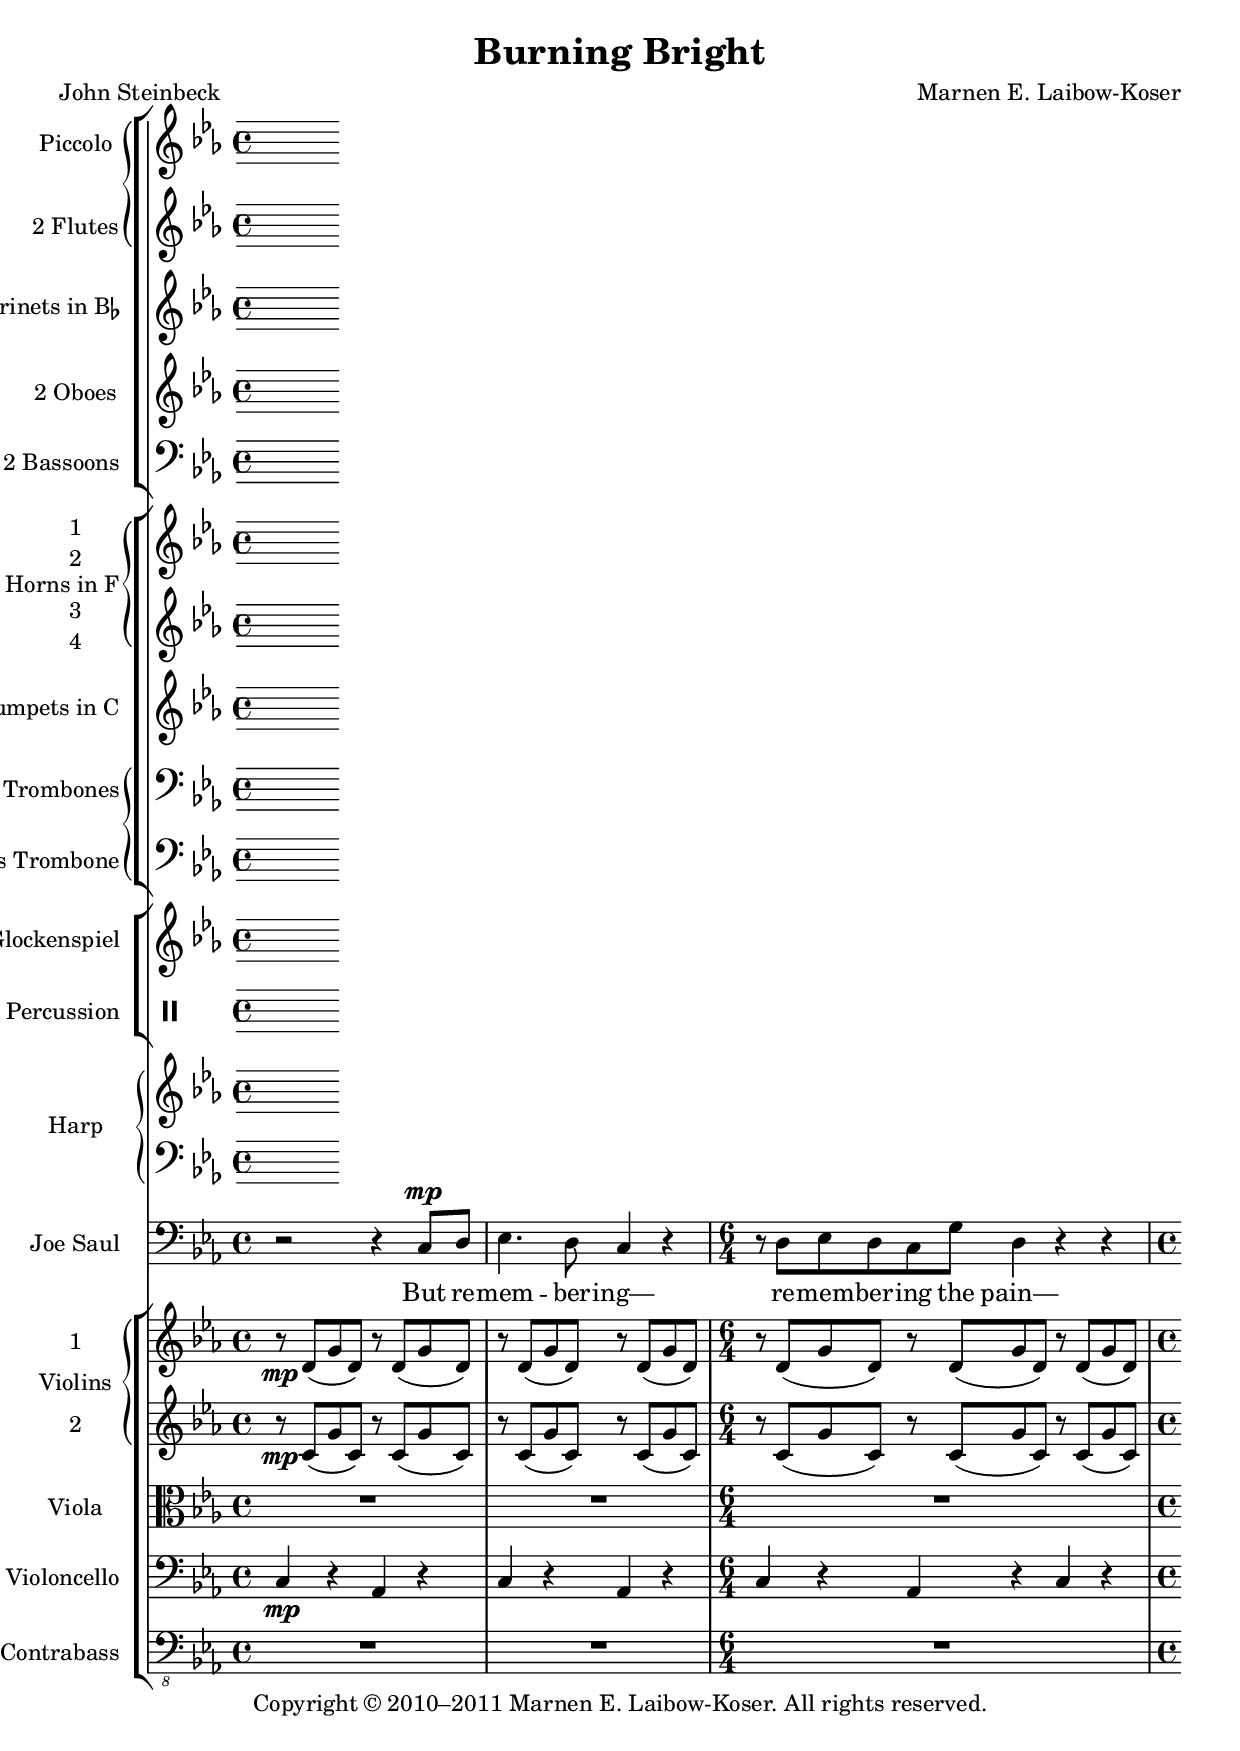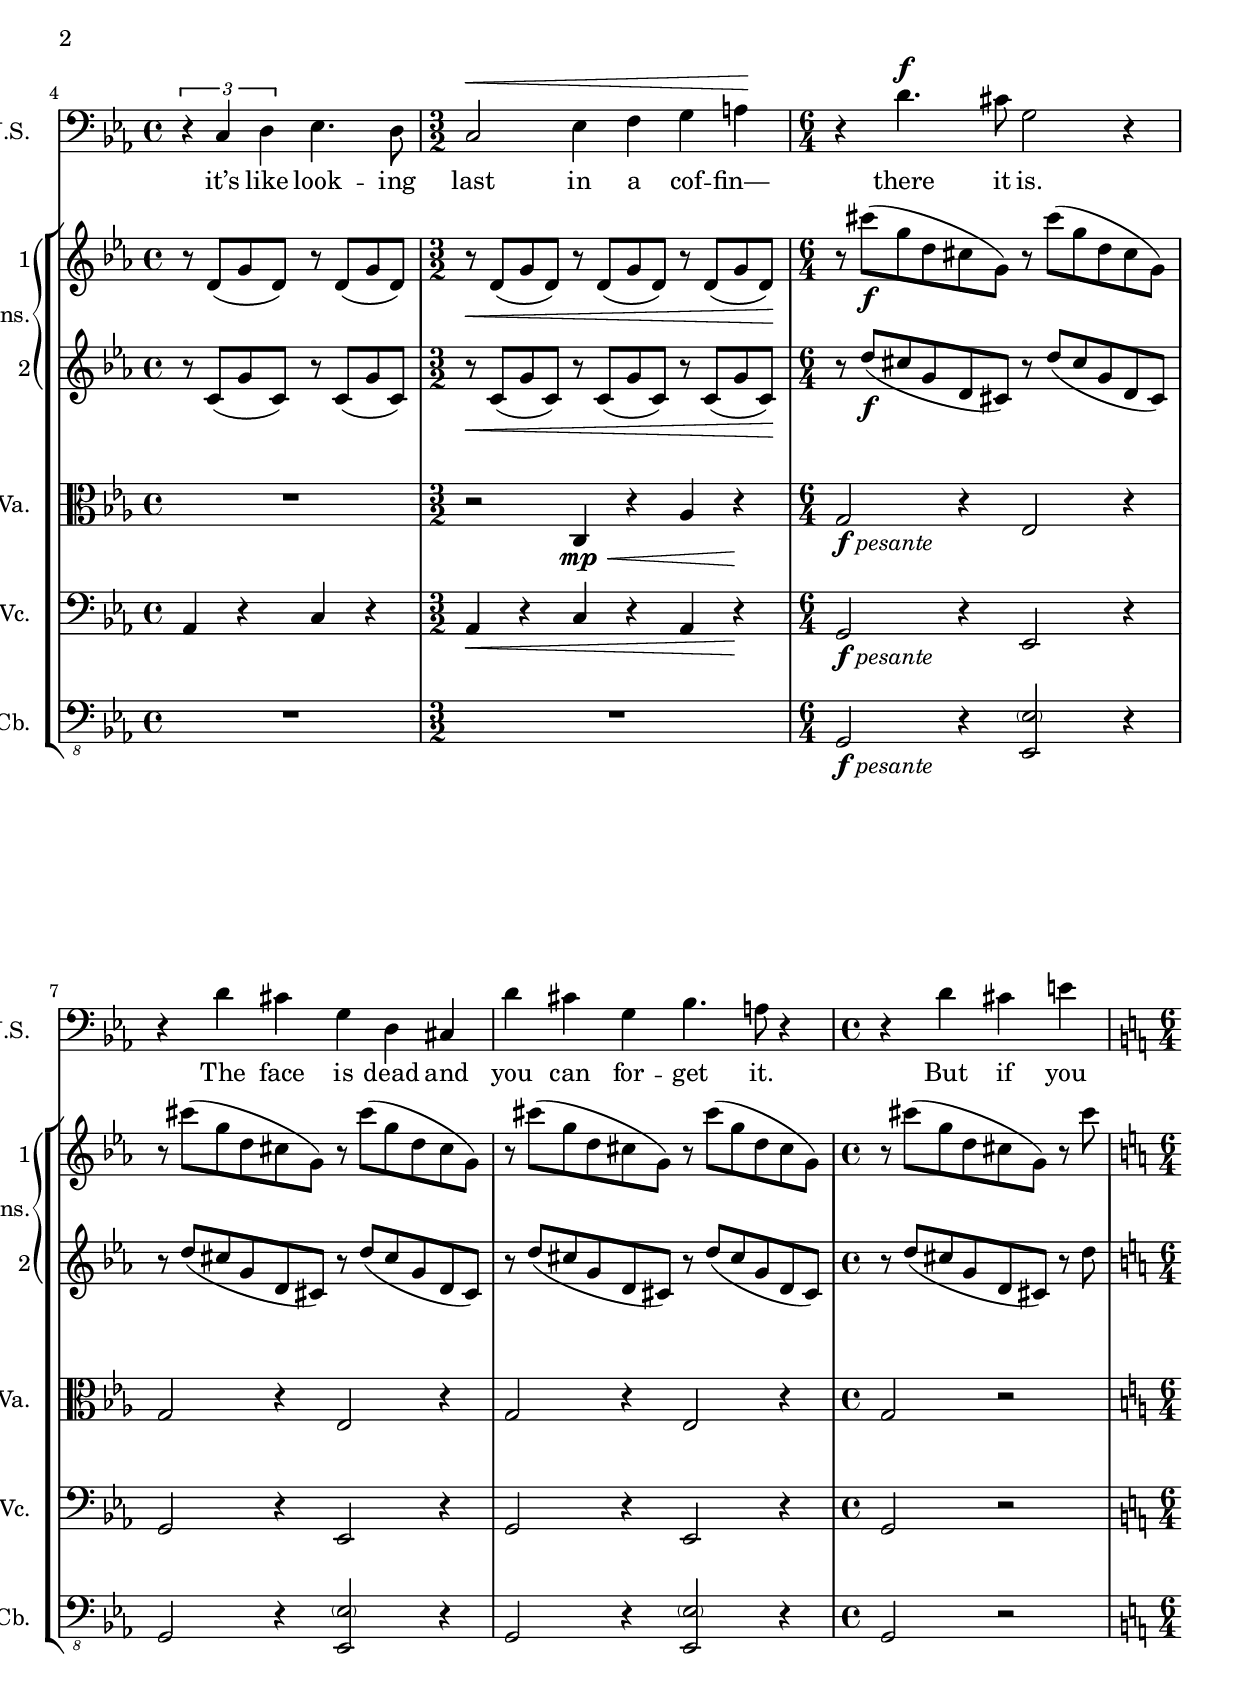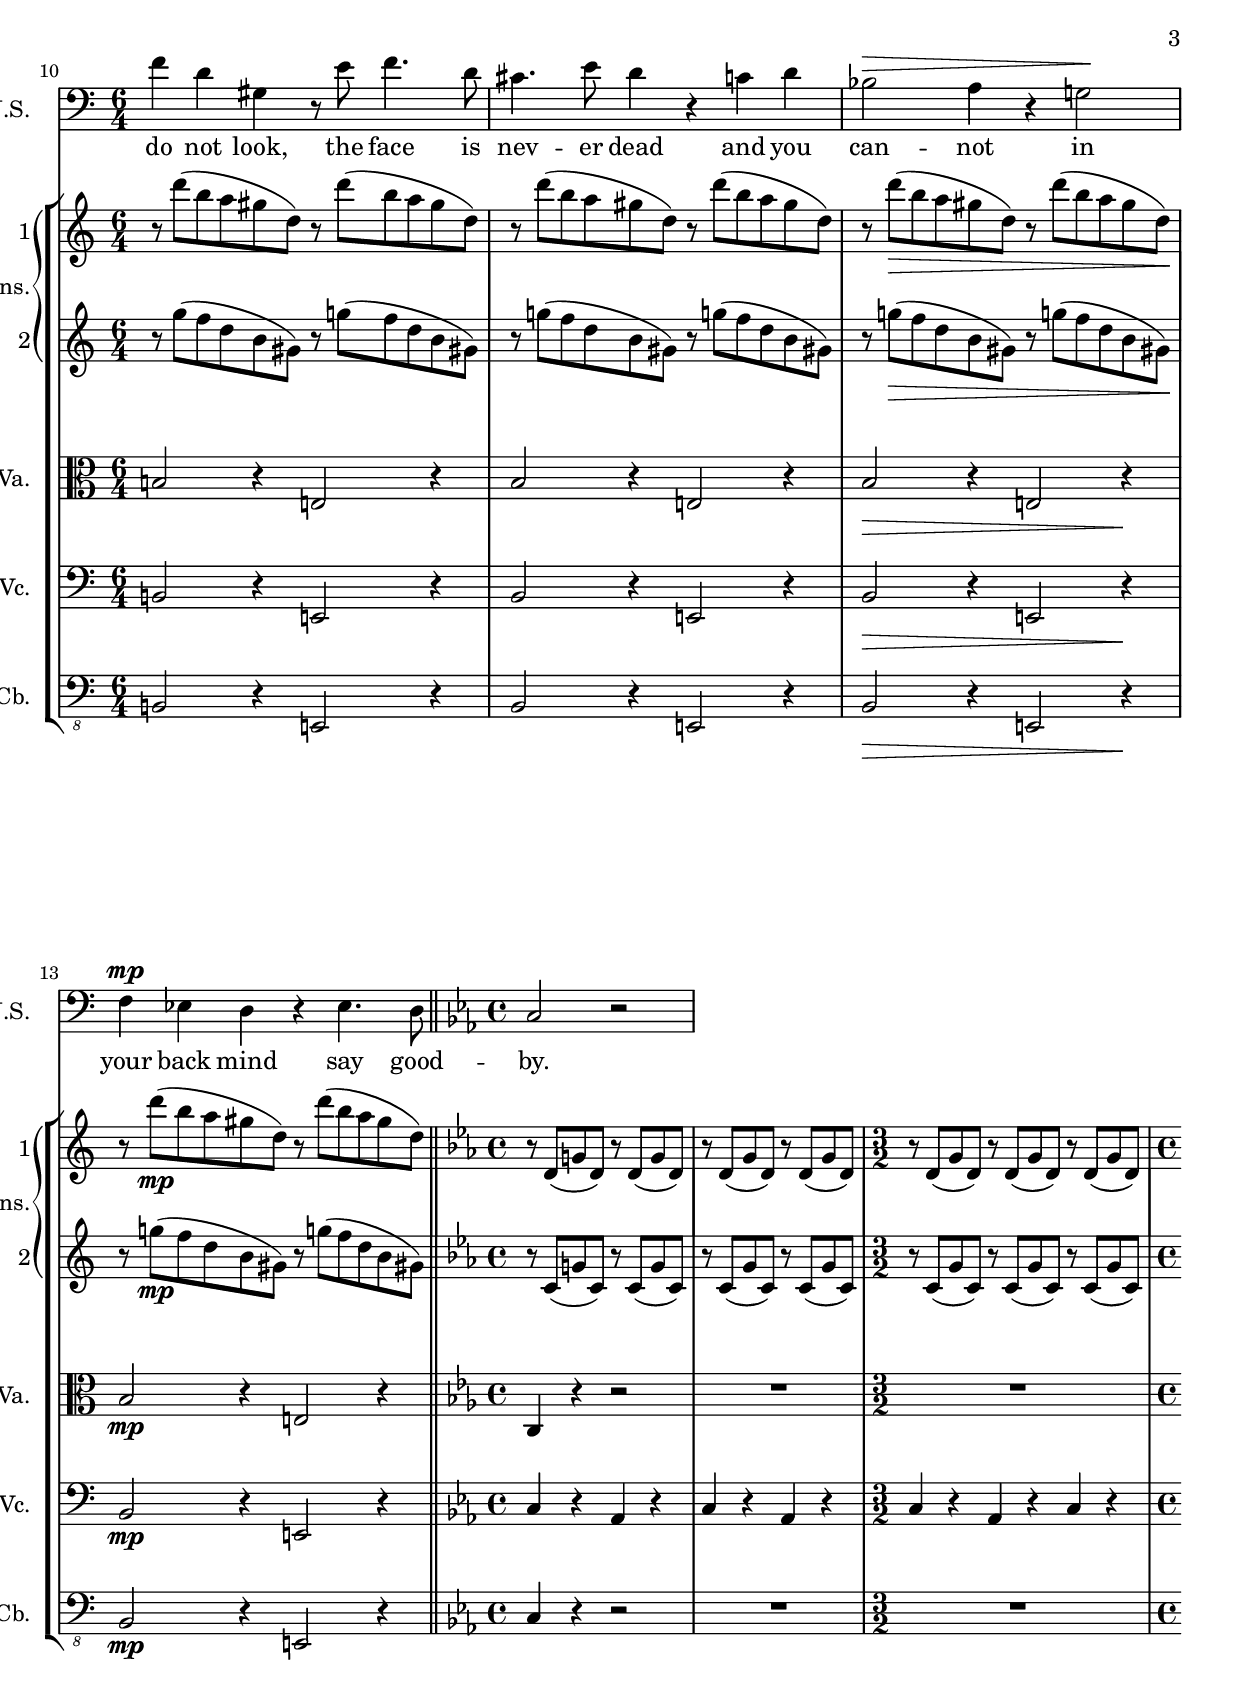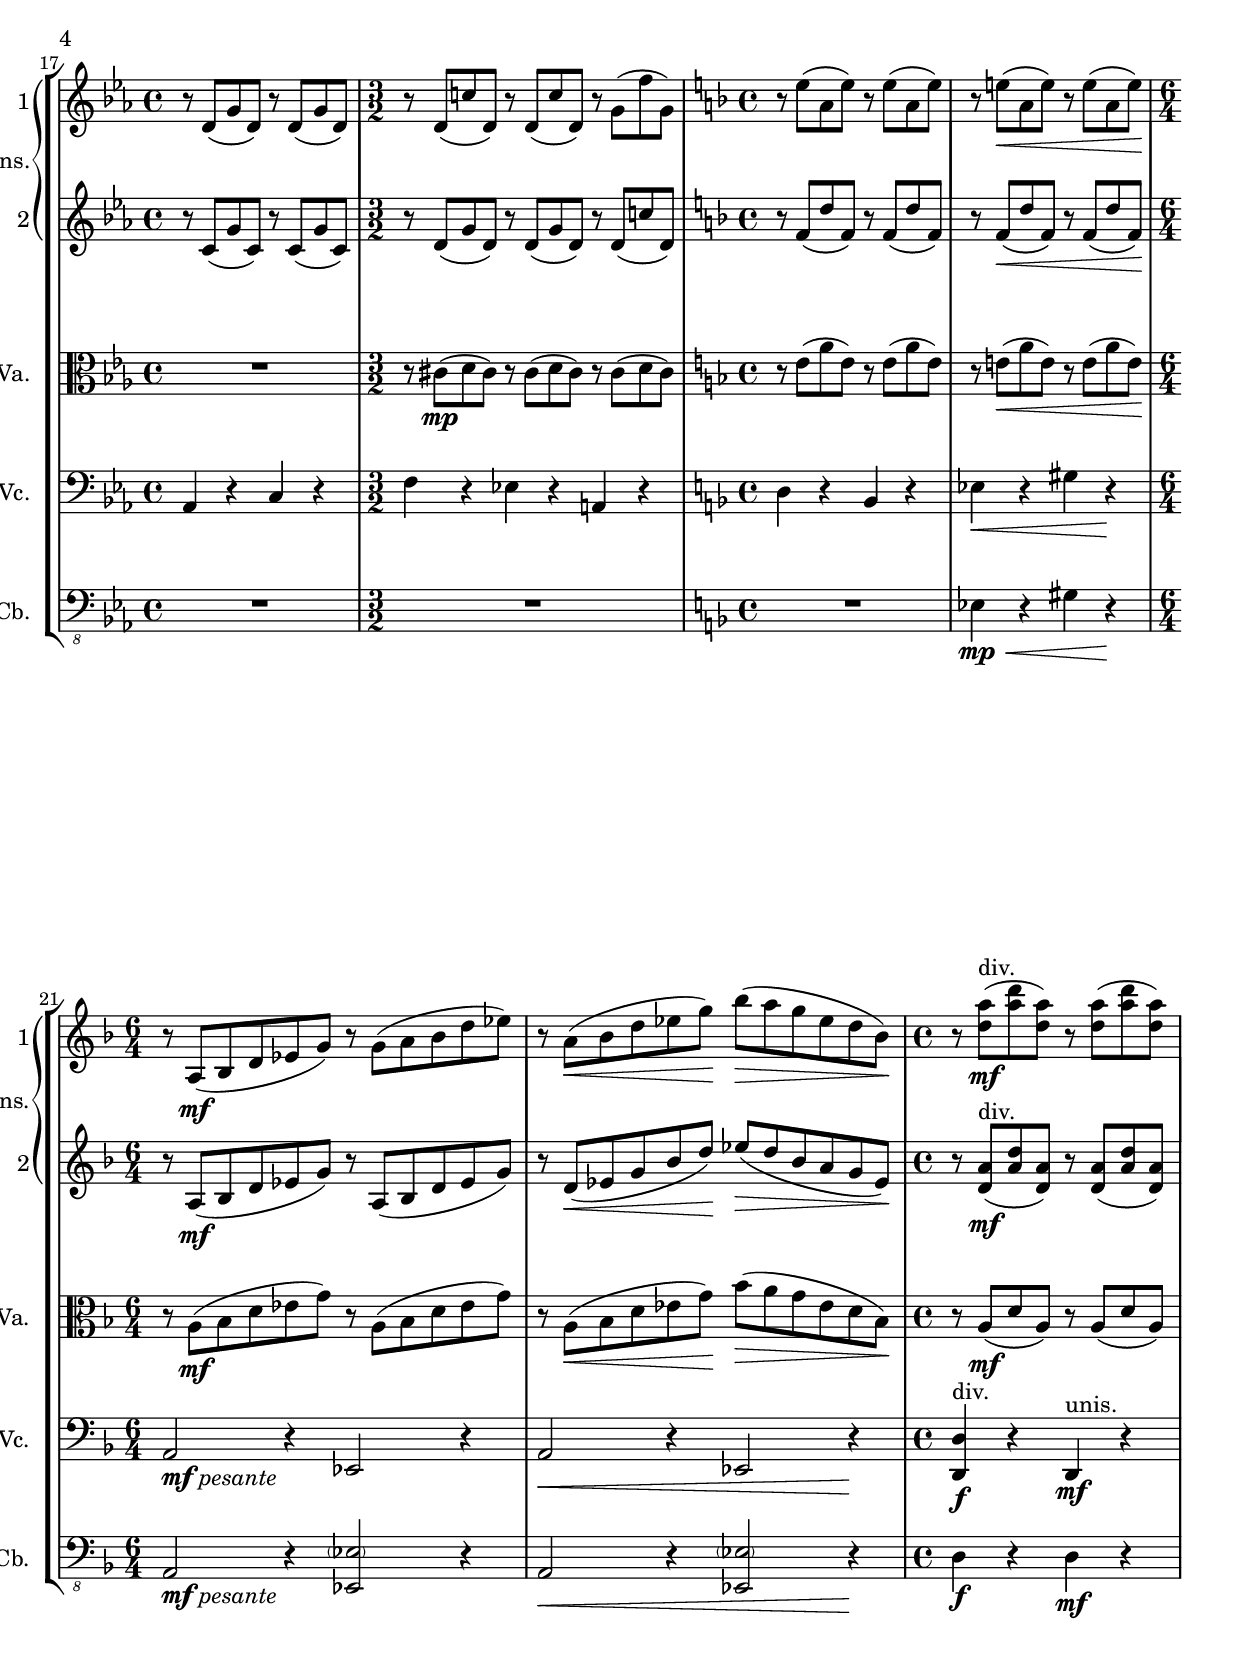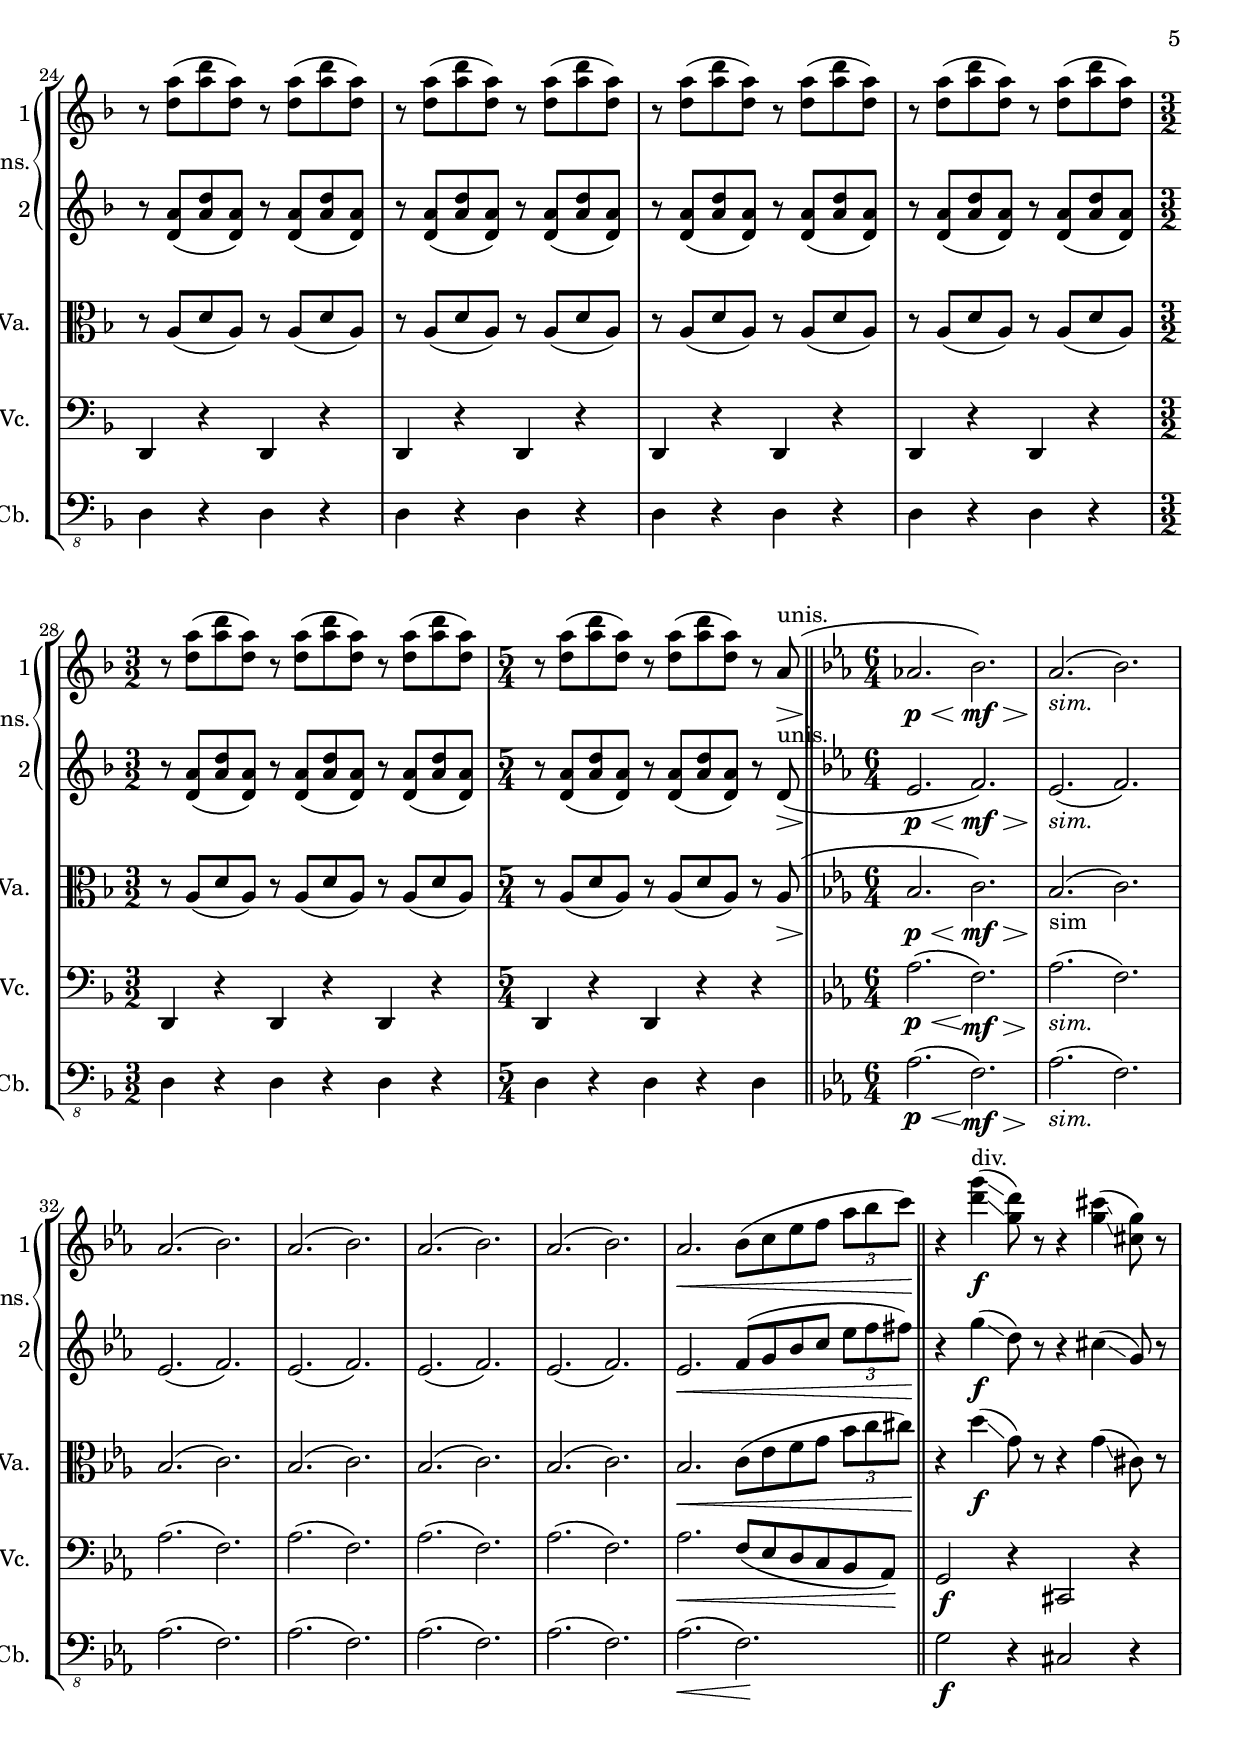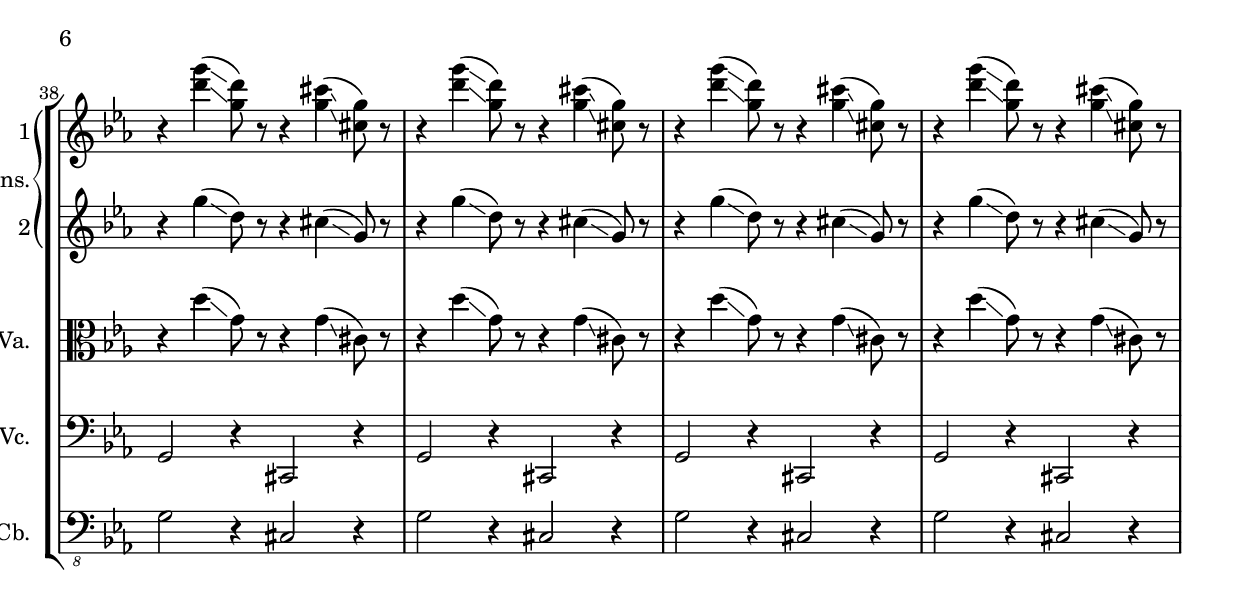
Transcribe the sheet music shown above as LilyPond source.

% Created on Mon Aug 15 13:29:44 EDT 2011
\version "2.14.2"
#(ly:set-option 'relative-includes #t)

\header {
	title = "Burning Bright" 
 poet = "John Steinbeck" 
 	composer = "Marnen E. Laibow-Koser" 
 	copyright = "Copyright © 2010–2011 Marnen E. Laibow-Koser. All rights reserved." 

}

\include "english.ly"
\version "2.14.2"
\include "english.ly"

verse = \lyricmode {
  But re -- mem -- ber -- ing— re -- mem -- ber -- ing the pain— it’s like look -- ing last in a cof -- fin— there it is. The face is dead and you can for -- get it. But if you do not look, the face is nev -- er dead and you can -- not in your back mind say good -- by.
}

voiceNotes = {
  \context Voice = "voice" {
    \dynamicUp	
    % Orchestration p. 1
    \key c \minor
    \clef bass
    \time 4/4
    \relative c {
      r2 r4 c8\mp d |
      ef4. d8 c4 r |
      \time 6/4
      r8 d ef d c g' d=4 r r |
      \time 4/4
      \times 2/3 { r4 c d } ef4. d8 |
      % p. 2
      c=2\< ef4 f g a\! |
      \time 6/4
      r d='4.\f cs8 g2 r4 |
      r d'=' cs g d cs= |
      % p. 3
      d'=' cs g bf4. a=8 r4 |
      \time 4/4
      r d=' cs e |
      \key a \minor
      f d gs, r8 e' f4. d8 |
      % p. 4
      cs='4. e8 d4 r c d |
      bf2\> a4 r g!2\! |
      f4\mp ef d r ef4. d8 \bar "||"
      \time 4/4
      \key c \minor
      c2 r |
    }
  }
}

\addQuote "voice" { \voiceNotes }

\version "2.18.0"
\include "english.ly"
\include "../globals.ly"

violinINotes = {
  % Orchestration p. 1
  \key c \minor
  <<
    {
        \time 4/4
      s1*2\mp |
      \time 6/4
      s1. |
      \time 4/4
      s1 |
      % p. 2
      \time 3/2
      s2\< s2.. s8\! |
      \time 6/4
      s8 s\f s2 s2. |
      s1.*2 |
      % p. 3
      \time 4/4
      s1 |
    }
    {
      \repeat unfold 12 {
        \relative d' {
          r8 d([ g d)]
        }
      }
      \repeat unfold 7 {
        \relative c''' {
          r8 cs([ g d cs g=')]
        }
      }
      r8 cs''' |
    }
  >>
  \key a \minor
  \time 6/4
  <<
    {
      s1.*2 |
      % p. 4
      s8 s\> s2 s s8 s\! |
      s8 s\mp
    }
    {
      \repeat unfold 8 {
        \relative d''' {
          r8 d( b a gs d='')
        }
      }
    }
  >>
  \bar "||"
  \key c \minor
  <<
    {
      \relative d' {
        r8 d( g! d)
        \repeat unfold 8 { r8 d( g d) }
      }
    }
    {
      \time 4/4 s1*2
      % p. 5
      \time 3/2 s1.
      \time 4/4 s1
    }
  >>
  \time 3/2
  \relative d' {
    r8 d( c'! d,) r d( c' d,) r g='( f' g,) |
    % p. 6
    \key d \minor
    \time 4/4
    \repeat unfold 2 { r8 e'=''( a, e') }
    r e!=''(\< a, e') r e( a, e')\! |
  }
  \time 6/4
  \relative a {
    r8 a(\mf bf d ef g) r g( a bf d ef) |
    r8 a,='(\< bf d ef g)\! bf(\> a g ef d bf)\! |
  }
  % p. 7
  <<
    { \repeat unfold 15 { r8 a''([ d''' a'')] } }
    { \repeat unfold 15 { r8 d''([ a'' d'')] } }
    { s8 s\mf^\div }
  >>
  \relative a' {
    % p. 8
    r8 a(\>^\unis |
    \key ef \major
    af!2.\!\p\< bf)\!\mf\> |
    % p. 9
    << { \repeat unfold 5 { af( bf) | } } { s\!_\sim } >>
    % p. 10
    af='2.\< bf8( c ef f \tuplet 3/2 { af[ bf c])\! } |
  }
  <<
    \repeat unfold 5 \relative g''' { r4 g( \glissando d8) r r4 cs( \glissando g8) r | }
    \repeat unfold 5 \relative d''' { r4 d( \glissando g,8) r r4 g( \glissando cs,=''8) r | }
    { s4 s\f^\div }
  >>
}

\addQuote "violin1" { \violinINotes }

\version "2.18.0"
\include "english.ly"
\version "2.18.0"
\include "english.ly"
\include "../globals.ly"

violinINotes = {
  % Orchestration p. 1
  \key c \minor
  <<
    {
        \time 4/4
      s1*2\mp |
      \time 6/4
      s1. |
      \time 4/4
      s1 |
      % p. 2
      \time 3/2
      s2\< s2.. s8\! |
      \time 6/4
      s8 s\f s2 s2. |
      s1.*2 |
      % p. 3
      \time 4/4
      s1 |
    }
    {
      \repeat unfold 12 {
        \relative d' {
          r8 d([ g d)]
        }
      }
      \repeat unfold 7 {
        \relative c''' {
          r8 cs([ g d cs g=')]
        }
      }
      r8 cs''' |
    }
  >>
  \key a \minor
  \time 6/4
  <<
    {
      s1.*2 |
      % p. 4
      s8 s\> s2 s s8 s\! |
      s8 s\mp
    }
    {
      \repeat unfold 8 {
        \relative d''' {
          r8 d( b a gs d='')
        }
      }
    }
  >>
  \bar "||"
  \key c \minor
  <<
    {
      \relative d' {
        r8 d( g! d)
        \repeat unfold 8 { r8 d( g d) }
      }
    }
    {
      \time 4/4 s1*2
      % p. 5
      \time 3/2 s1.
      \time 4/4 s1
    }
  >>
  \time 3/2
  \relative d' {
    r8 d( c'! d,) r d( c' d,) r g='( f' g,) |
    % p. 6
    \key d \minor
    \time 4/4
    \repeat unfold 2 { r8 e'=''( a, e') }
    r e!=''(\< a, e') r e( a, e')\! |
  }
  \time 6/4
  \relative a {
    r8 a(\mf bf d ef g) r g( a bf d ef) |
    r8 a,='(\< bf d ef g)\! bf(\> a g ef d bf)\! |
  }
  % p. 7
  <<
    { \repeat unfold 15 { r8 a''([ d''' a'')] } }
    { \repeat unfold 15 { r8 d''([ a'' d'')] } }
    { s8 s\mf^\div }
  >>
  \relative a' {
    % p. 8
    r8 a(\>^\unis |
    \key ef \major
    af!2.\!\p\< bf)\!\mf\> |
    % p. 9
    << { \repeat unfold 5 { af( bf) | } } { s\!_\sim } >>
    % p. 10
    af='2.\< bf8( c ef f \tuplet 3/2 { af[ bf c])\! } |
  }
  <<
    \repeat unfold 5 \relative g''' { r4 g( \glissando d8) r r4 cs( \glissando g8) r | }
    \repeat unfold 5 \relative d''' { r4 d( \glissando g,8) r r4 g( \glissando cs,=''8) r | }
    { s4 s\f^\div }
  >>
}

\addQuote "violin1" { \violinINotes }


\addQuote "violin1_d" { \transpose c' c \violinINotes }

violinIINotes = {
  % Orchestration p. 1
  \key c \minor
  <<
    {
        \time 4/4
      s1*2\mp |
      \time 6/4
      s1. |
      \time 4/4
      s1 |
      % p. 2
      \time 3/2
      s2\< s2.. s8\! |
      \time 6/4
      s8 s\f s2 s2. |
      s1.*2 |
      % p. 3
      \time 4/4
      s1 |
    }
    {
      \repeat unfold 12 {
        r8 c'([ g' c'])]
      }
      \repeat unfold 7 {
        \relative d'' {
          r8 d([ cs g d cs=')]
        }
      }
      r8 d'' |
    }
  >>
  \key a \minor
  \time 6/4
  <<
    {
      s1.*2 |
      % p. 4
      s8 s\> s2 s s8 s\! |
      s8 s\mp
    }
    {
      \relative g'' {
        r8 g( f d b gs=')
      }
      \repeat unfold 7 {
        \relative g'' {
          r8 g!( f d b gs!=')
        }
      }
    }
  >>
  \bar "||"
  \key c \minor
  <<
    { r8 c'([ g'! c'])] \repeat unfold 8 { r8 c'([ g' c'])] } }
    { s1*2 | \time 3/2 s1. | \time 4/4 s1 | }
  >>
  \relative d' {
    \time 3/2
    \repeat unfold 2 { r8 d( g d) } r d( c'! d,) |
    % p. 6
    \key d \minor
    \time 4/4
    <<
      { \repeat unfold 4 { r f='( d' f,) } }
      { s1 | s8 s\< s s s s s s\! | }
    >>
  }
  \relative a {
    \time 6/4
    <<
      { \repeat unfold 2 { r8 a( bf d ef g) } } |
      { s8 s\mf }
    >>
    r d='(\< ef g bf d)\! ef(\> d bf a g ef)\! |
  }
  % p. 7
  \quoteDuring #"violin1_d" { s1*5 | s1. | s1 }
  \relative d' {
    % p. 8
    r8 d(\>^\unis |
    \key ef \major
    ef2.\!\p\< f)\!\mf\> |
    % p. 9
    << \repeat unfold 5 { ef2.( f) } { s\!_\sim } >>
    % p. 10
    ef='2.\< f8( g bf c \tuplet 3/2 { ef[ f fs\!)] } |
    << \repeat unfold 5 { r4 g=''( \glissando d8) r r4 cs( \glissando g='8) r | } { s4 s\f } >>
  }
}

\addQuote "violin2" { \violinIINotes }

\version "2.18.0"
\include "english.ly"

violaNotes = {
  % Orchestration p. 1
  \clef alto
  \key c \minor
  \time 4/4
  R1*2 |
  \time 6/4
  R1. |
  \time 4/4
  R1 |
  % p. 2
  \time 3/2
  r2 c4\mp\< r af r\! |
  \time 6/4
  <<
    {
      \repeat unfold 3 {
        g2 r4 ef2 r4 |
      }
    }
    {
      s1.*3_\markup { \dynamic f \italic pesante }
    }
  >>
  \time 4/4
  g2 r |
  \key a \minor
  <<
    {
      b!2 r4 e!2 r4 |
      \repeat unfold 3 {
        b2 r4 e!2 r4
      }
    }
    {
      s1.*2 |
      % p. 4
      s1\> s4 s4\! |
      s1\mp
    }
  >>
  \bar "||"
  \key c \minor
  c4 r r2 |
  % p. 5
  R1 |
  \time 3/2
  R1. |
  \time 4/4
  R1 |
  \time 3/2
  \relative c' {
    <<
      {
        \repeat unfold 3 { r8 cs( d cs) } |
        % p. 6
        \key d \minor
        \repeat unfold 2 { r8 e( a e) } |
        r e!( a e) r e( a e) |
        \repeat unfold 3 { r8 a,=( bf d ef g) }
      }
      {
        \time 3/2
        s8 s\mp s4 s1 |
        \time 4/4
        s1 | s8 s\< s s s s s s\! |
        \time 6/4
        s8 s\mf s2 s2. |
        s8 s\< s s s s\!
      }
    >>
    bf='(\> a g ef d bf)\! |
    % p. 7
    << \repeat unfold 15 { r8 a=([ d a)] } { s8 s\mf } >>
    r8 a=(\> |
    \key ef \major
    bf2.\!\p\< c)\!\mf\> |
    % p. 9
    << \repeat unfold 5 { bf2.( c) } { s\!_sim } >> |
    % p. 10
    bf=\< c8( ef f g \tuplet 3/2 { bf[ c cs])\! } |
    << \repeat unfold 5 { r4 d=''( \glissando g,8) r r4 g( \glissando cs,='8) r } { s4 s\f } >>
  }
}

\addQuote "viola" { \violaNotes }

\version "2.18.0"
\include "english.ly"
\include "../globals.ly"

celloNotes = {
  % Orchestration p. 1
  \clef bass
  \key c \minor
  \relative c {
    \time 4/4
    c4\mp r af r |
    c r af r |
    \time 6/4
    c r af r c r |
    \time 4/4
    af r c r |
    % p. 2
    \time 3/2
    af\< r c r af r\! |
    \time 6/4
    g=,2_\markup { \dynamic f \italic pesante } r4 ef2 r4 |
    \repeat unfold 2 { g2 r4 ef2 r4 } |
    % p. 3
    \time 4/4
    g2 r |
    \key a \minor
    \time 6/4
    b!=,2 r4 e,!2 r4 |
    % p. 4
    b'2 r4 e,!2 r4 |
    b'2\> r4 e,!2 r4\! |
    b'2\mp r4 e,!2 r4 \bar "||"
    \key c \minor
    \time 4/4
    c'=4 r af r |
    % p. 5
    c r af r |
    \time 3/2
    c r af r c r |
    \time 4/4
    af r c r |
    \time 3/2
    f= r ef! r a, r |
    % p. 6
    \key d \minor
    \time 4/4
    d= r bf r |
    ef\< r gs= r\! |
    \time 6/4
    a,=,2_\markup { \dynamic mf \italic pesante } r4 ef2 r4 |
    a2\< r4 ef2 r4\! |
    % p. 7
    \time 4/4
    <d d'>\f^\div r d=,\mf^\unis r |
    << 
      { \repeat unfold 13 { d4 r } }
      { s1*4 | \time 3/2 s1. | \time 5/4 s1 }
    >>
    % p. 8
    r4 \bar "||"
  }
  \key ef \major
  \time 6/4
  <<
    { \repeat unfold 6 { af2.( f) | } }
    { s2\p\< s8 s\! s2\mf\> s8 s\! | s_\sim }
  >>
  % p. 10
  \relative a {
    af2.\< f8( ef d c bf af)\! \bar "||"
    << 
      { \repeat unfold 5 { g=,2 r4 cs,2 r4 | } }
      { s4\f }
    >>
  }
}

\addQuote "cello" { \celloNotes }

\version "2.18.0"
\include "english.ly"
\version "2.18.0"
\include "english.ly"
\include "../globals.ly"

celloNotes = {
  % Orchestration p. 1
  \clef bass
  \key c \minor
  \relative c {
    \time 4/4
    c4\mp r af r |
    c r af r |
    \time 6/4
    c r af r c r |
    \time 4/4
    af r c r |
    % p. 2
    \time 3/2
    af\< r c r af r\! |
    \time 6/4
    g=,2_\markup { \dynamic f \italic pesante } r4 ef2 r4 |
    \repeat unfold 2 { g2 r4 ef2 r4 } |
    % p. 3
    \time 4/4
    g2 r |
    \key a \minor
    \time 6/4
    b!=,2 r4 e,!2 r4 |
    % p. 4
    b'2 r4 e,!2 r4 |
    b'2\> r4 e,!2 r4\! |
    b'2\mp r4 e,!2 r4 \bar "||"
    \key c \minor
    \time 4/4
    c'=4 r af r |
    % p. 5
    c r af r |
    \time 3/2
    c r af r c r |
    \time 4/4
    af r c r |
    \time 3/2
    f= r ef! r a, r |
    % p. 6
    \key d \minor
    \time 4/4
    d= r bf r |
    ef\< r gs= r\! |
    \time 6/4
    a,=,2_\markup { \dynamic mf \italic pesante } r4 ef2 r4 |
    a2\< r4 ef2 r4\! |
    % p. 7
    \time 4/4
    <d d'>\f^\div r d=,\mf^\unis r |
    << 
      { \repeat unfold 13 { d4 r } }
      { s1*4 | \time 3/2 s1. | \time 5/4 s1 }
    >>
    % p. 8
    r4 \bar "||"
  }
  \key ef \major
  \time 6/4
  <<
    { \repeat unfold 6 { af2.( f) | } }
    { s2\p\< s8 s\! s2\mf\> s8 s\! | s_\sim }
  >>
  % p. 10
  \relative a {
    af2.\< f8( ef d c bf af)\! \bar "||"
    << 
      { \repeat unfold 5 { g=,2 r4 cs,2 r4 | } }
      { s4\f }
    >>
  }
}

\addQuote "cello" { \celloNotes }



contrabassNotes = {
  \addQuote "cello_d" { \transpose c' c \celloNotes }
  
  % Orchestration p. 1
  \clef "F_8"
  \key c \minor
  \time 4/4
  R1*2 |
  \time 6/4
  R1. |
  \time 4/4
  R1 |
  % p. 2
  \time 3/2
  R1. |
  \quoteDuring #"cello_d" {
    \time 6/4
    \repeat unfold 3 { s2. \parenthesize ef,2 s4 }
    % p. 3
    \time 4/4
    s1 |
    \time 6/4
    s1.*4
    % p. 4
    \time 4/4
    s2
  }
  r2 |
  % p. 5
  R1 |
  \time 3/2
  R1. |
  \time 4/4
  R1 |
  \time 3/2
  R1. |
  % p. 6
  \key d \minor
  \time 4/4
  R1 |
  \quoteDuring #"cello_d" {
    s1\mp |
    \time 6/4
    \repeat unfold 2 { s2. \parenthesize ef,2 s4 | }
  }
  % p. 7
  d,4\f r d,\mf r |
  \quoteDuring #"cello" {
    s1*4 |
    % p. 8
    \time 3/2
    s1. |
    \time 5/4
    s1
  }
  d,4 \bar "||"
  \key ef \major
  \time 6/4
  \quoteDuring #"cello_d" { s1.*6 | }
  % p. 10
  \relative a, {
    af2.(\< f)\! \bar "||"
  }
  \quoteDuring #"cello" { s1.*5 | }
}

\addQuote "contrabass" { \contrabassNotes }
 

staffPiccolo = \new Staff {
	\time 4/4
	\set Staff.instrumentName = "Piccolo"
	\set Staff.shortInstrumentName = "Picc."
	\set Staff.midiInstrument = "piccolo"
	\transposition c'
	\key c \minor
	\clef treble
	\relative c' { 	
 % Type notes here 

	\bar "|."
	}

}
staffFlutes = \new Staff {
	\set Staff.instrumentName = "2 Flutes"
	\set Staff.shortInstrumentName = "Fls."
	\set Staff.midiInstrument = "flute"
	\key c \minor
	\clef treble
	\relative c' { 	
 % Type notes here 

	\bar "|."
	}

}
staffClarinets = \new Staff {
	\set Staff.instrumentName = \markup { \concat { "2 Clarinets in B" \smaller \flat } }
	\set Staff.shortInstrumentName = \markup { \concat { "Cls. (B" \smaller \flat \larger ")" } }
	\set Staff.midiInstrument = "clarinet"
	\transposition bf,
	\key c \minor
	\clef treble
	\relative c' { 	
 % Type notes here 

	\bar "|."
	}

}
staffOboes = \new Staff {
	\set Staff.instrumentName = "2 Oboes"
	\set Staff.shortInstrumentName = "Obs."
	\set Staff.midiInstrument = "oboe"
	\key c \minor
	\clef treble
	\relative c' { 	
 % Type notes here 

	\bar "|."
	}

}
staffBassoons = \new Staff {
	\set Staff.instrumentName = "2 Bassoons"
	\set Staff.shortInstrumentName = "Bns."
	\set Staff.midiInstrument = "bassoon"
	\key c \minor
	\clef bass
	\relative c' { 	
 % Type notes here 

	\bar "|."
	}

}
staffHornsInII = \new Staff {
	\set Staff.instrumentName = \markup { \column { 1 2 } }
	\set Staff.shortInstrumentName = \markup { \column { 1 2 } }
	\set Staff.midiInstrument = "french horn"
	\transposition f,
	\key c \minor
	\clef treble
	\relative c' { 	
 % Type notes here 

	\bar "|."
	}

}
staffHornsIIInIV = \new Staff {
	\set Staff.instrumentName = \markup { \column { 3 4 } }
	\set Staff.shortInstrumentName = \markup { \column { 3 4 } }
	\set Staff.midiInstrument = "french horn"
	\transposition f,
	\key c \minor
	\clef treble
	\relative c' { 	
 % Type notes here 

	\bar "|."
	}

}
staffTrumpets = \new Staff {
	\set Staff.instrumentName = "3 Trumpets in C"
	\set Staff.shortInstrumentName = "Tpts. (C)"
	\set Staff.midiInstrument = "trumpet"
	\key c \minor
	\clef treble
	\relative c' { 	
 % Type notes here 

	\bar "|."
	}

}
staffTenorTrombones = \new Staff {
	\set Staff.instrumentName = "2 Tenor Trombones"
	\set Staff.shortInstrumentName = "T.Tbns."
	\set Staff.midiInstrument = "trombone"
	\key c \minor
	\clef bass
	\relative c' { 	
 % Type notes here 

	\bar "|."
	}

}
staffBassTrombone = \new Staff {
	\set Staff.instrumentName = "Bass Trombone"
	\set Staff.shortInstrumentName = "B.Tbn."
	\set Staff.midiInstrument = "trombone"
	\key c \minor
	\clef bass
	\relative c' { 	
 % Type notes here 

	\bar "|."
	}

}
staffGlockenspiel = \new Staff {
	\set Staff.instrumentName = "Glockenspiel"
	\set Staff.shortInstrumentName = "Glock."
	\set Staff.midiInstrument = "glockenspiel"
	\transposition c''
	\key c \minor
	\clef treble
	\relative c' { 	
 % Type notes here 

	\bar "|."
	}

}
staffPercussion = \new DrumStaff {
  \set DrumStaff.instrumentName = "Percussion"
  \set DrumStaff.shortInstrumentName = "Perc."
}
staffHarp = \new PianoStaff {
	\set PianoStaff.midiInstrument = #"harp"
	\set PianoStaff.instrumentName = #"Harp"
	\set PianoStaff.shortInstrumentName = "Hp."
				<<
		\context Staff = "RH" {  % Right hand 
			\clef treble
			\key c \minor
			\relative c' {
			}
		}
		\context Staff = "LH" {  % Left hand 			
			\clef bass
			\key c \minor
			\relative c {
			}
		}
	>>
}

staffVoice = \new Staff {
	\set Staff.instrumentName = "Joe Saul"
	\set Staff.shortInstrumentName = "J.S."
	\set Staff.midiInstrument = "bassoon"	
  \context Voice = "voice" {
    \dynamicUp		
    \voiceNotes
  }
}
staffViolinI = \new Staff {
	\set Staff.instrumentName = "1"
	\set Staff.shortInstrumentName = "1"
	\set Staff.midiInstrument = "violin"
	\violinINotes
}
staffViolinII = \new Staff {
	\set Staff.instrumentName = "2"
	\set Staff.shortInstrumentName = "2"
	\set Staff.midiInstrument = "violin"
	\violinIINotes
}
staffViola = \new Staff {
	\set Staff.instrumentName = "Viola"
	\set Staff.shortInstrumentName = "Va."
	\set Staff.midiInstrument = "viola"
	\violaNotes
}
staffCello = \new Staff {
	\set Staff.instrumentName = "Violoncello"
	\set Staff.shortInstrumentName = "Vc."
	\set Staff.midiInstrument = "cello"
	\celloNotes
}
staffContrabass = \new Staff {
	\set Staff.instrumentName = "Contrabass"
	\set Staff.shortInstrumentName = "Cb."
	\set Staff.midiInstrument = "contrabass"
	\contrabassNotes
}


\score {
	<<
	  \new StaffGroup << 
	    \new GrandStaff <<
        \staffPiccolo
        \staffFlutes
      >>
      \staffClarinets
      \staffOboes
      \staffBassoons
    >>
    \new StaffGroup <<
		  \new PianoStaff {
		    \set PianoStaff.instrumentName = "Horns in F"
		    \set PianoStaff.shortInstrumentName = "Hns. (F)"
		    <<
          \staffHornsInII
          \staffHornsIIInIV
        >>
      }
      \staffTrumpets
      \new GrandStaff <<
        \staffTenorTrombones
        \staffBassTrombone
      >>
    >>
    \new StaffGroup <<
      \staffGlockenspiel
      \staffPercussion
    >>
		\staffHarp
		\staffVoice
		\context Lyrics = "lyrics" \lyricmode { \lyricsto "voice" \verse }
		
		\new StaffGroup <<
		  \new PianoStaff {
		    \set PianoStaff.instrumentName = "Violins"
		    \set PianoStaff.shortInstrumentName = "Vns."
		    <<
          \staffViolinI
          \staffViolinII
        >>
      }
      \staffViola
      \staffCello
      \staffContrabass
    >>
	>>
	
	\midi {
	}

  \layout {
  }
}

\paper {
}


